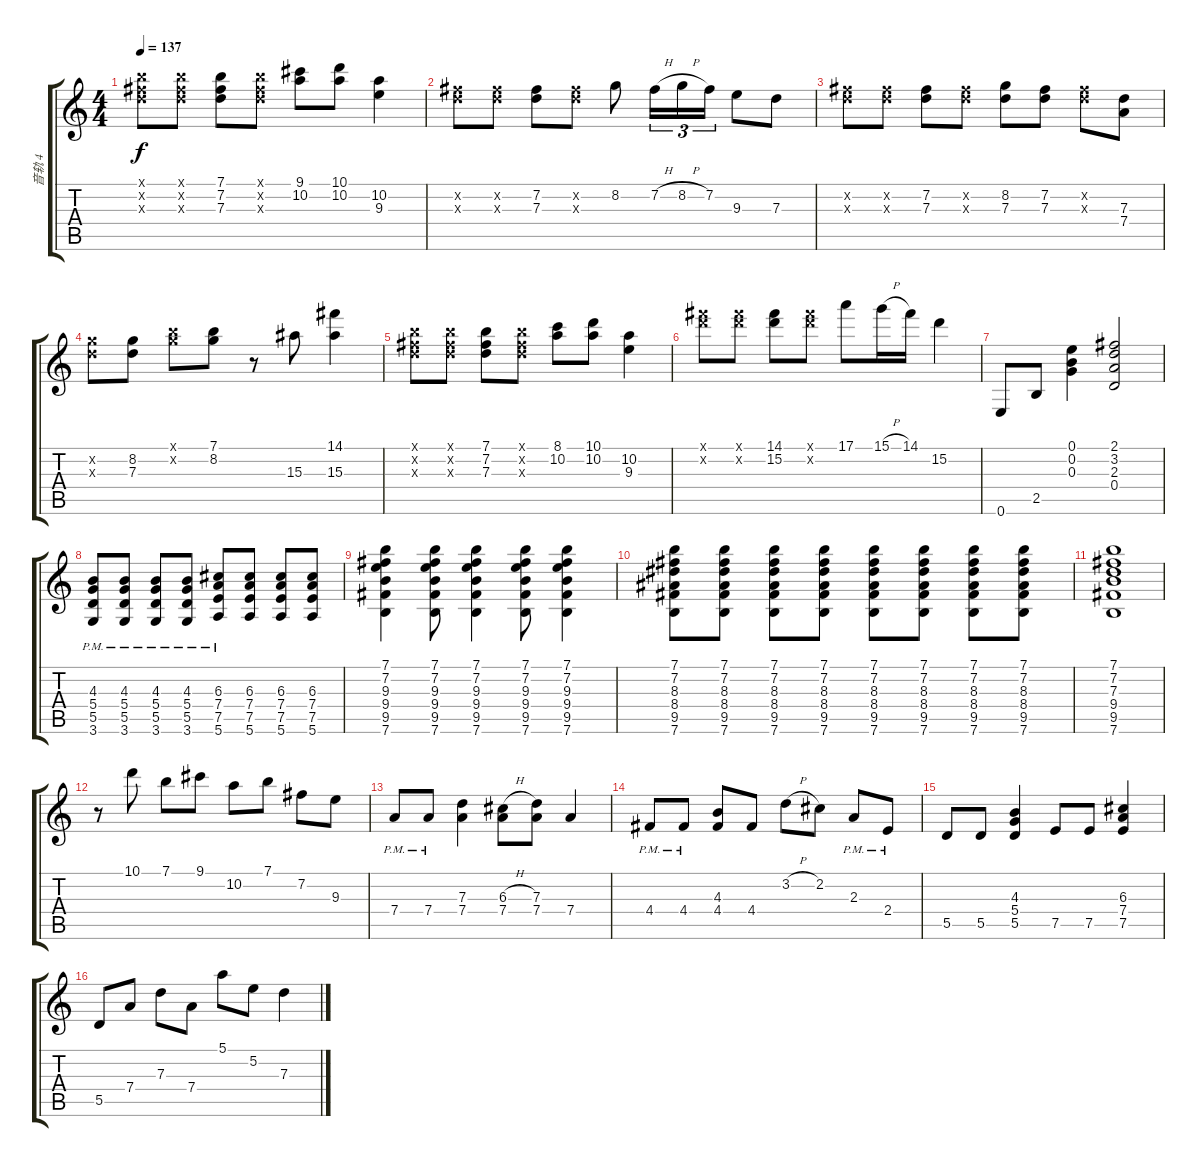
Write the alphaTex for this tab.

\track ("音轨 4" "音轨 4") {instrument overdrivenguitar}
\staff {score tabs}
\tuning (E4 B3 G3 D3 A2 E2) {hide}
\ts (4 4)
\tempo 137
\clef g2
\ks c
(7.1{x} 7.2{x} 7.3{x}).8{dy f} (7.1{x} 7.2{x} 7.3{x}).8 (7.1 7.2 7.3).8 (7.1{x} 7.2{x} 7.3{x}).8 (9.1 10.2).8 (10.1 10.2).8 (10.2 9.3).4 |
(7.2{x} 7.3{x}).8 (7.2{x} 7.3{x}).8 (7.2 7.3).8 (7.2{x} 7.3{x}).8 8.2.8 7.2{h}.16{tu (3 2)} 8.2{h}.16{tu (3 2)} 7.2.16{tu (3 2)} 9.3.8 7.3.8 |
(7.2{x} 7.3{x}).8 (7.2{x} 7.3{x}).8 (7.2 7.3).8 (7.2{x} 7.3{x}).8 (8.2 7.3).8 (7.2 7.3).8 (7.2{x} 7.3{x}).8 (7.3 7.4).8 |
(8.2{x} 7.3{x}).8 (8.2 7.3).8 (7.1{x} 8.2{x}).8 (7.1 8.2).8 r.8 15.3.8 (14.1 15.3).4 |
(7.1{x} 7.2{x} 7.3{x}).8 (7.1{x} 7.2{x} 7.3{x}).8 (7.1 7.2 7.3).8 (7.1{x} 7.2{x} 7.3{x}).8 (8.1 10.2).8 (10.1 10.2).8 (10.2 9.3).4 |
(14.1{x} 15.2{x}).8 (14.1{x} 15.2{x}).8 (14.1 15.2).8 (14.1{x} 15.2{x}).8 17.1.8 15.1{h}.16 14.1.16 15.2.4 |
0.6.8 2.5.8 (0.1 0.2 0.3).4 (2.1 3.2 2.3 0.4).2 |
(4.3{pm} 5.4{pm} 5.5{pm} 3.6{pm}).8 (4.3{pm} 5.4{pm} 5.5{pm} 3.6{pm}).8 (4.3{pm} 5.4{pm} 5.5{pm} 3.6{pm}).8 (4.3{pm} 5.4{pm} 5.5{pm} 3.6{pm}).8 (6.3{pm} 7.4{pm} 7.5{pm} 5.6{pm}).8 (6.3 7.4 7.5 5.6).8 (6.3 7.4 7.5 5.6).8 (6.3 7.4 7.5 5.6).8 |
(7.1 7.2 9.3 9.4 9.5 7.6).4 (7.1 7.2 9.3 9.4 9.5 7.6).8 (7.1 7.2 9.3 9.4 9.5 7.6).4 (7.1 7.2 9.3 9.4 9.5 7.6).8 (7.1 7.2 9.3 9.4 9.5 7.6).4 |
(7.1 7.2 8.3 8.4 9.5 7.6).8 (7.1 7.2 8.3 8.4 9.5 7.6).8 (7.1 7.2 8.3 8.4 9.5 7.6).8 (7.1 7.2 8.3 8.4 9.5 7.6).8 (7.1 7.2 8.3 8.4 9.5 7.6).8 (7.1 7.2 8.3 8.4 9.5 7.6).8 (7.1 7.2 8.3 8.4 9.5 7.6).8 (7.1 7.2 8.3 8.4 9.5 7.6).8 |
(7.1 7.2 7.3 9.4 9.5 7.6).1 |
r.8 10.1.8 7.1.8 9.1.8 10.2.8 7.1.8 7.2.8 9.3.8 |
7.4{pm}.8 7.4{pm}.8 (7.3 7.4).4 (6.3{h} 7.4).8 (7.3 7.4).8 7.4.4 |
4.4{pm}.8 4.4{pm}.8 (4.3 4.4).8 4.4.8 3.2{h}.8 2.2.8 2.3{pm}.8 2.4{pm}.8 |
5.5.8 5.5.8 (4.3 5.4 5.5).4 7.5.8 7.5.8 (6.3 7.4 7.5).4 |
5.5.8 7.4.8 7.3.8 7.4.8 5.1.8 5.2.8 7.3.4
